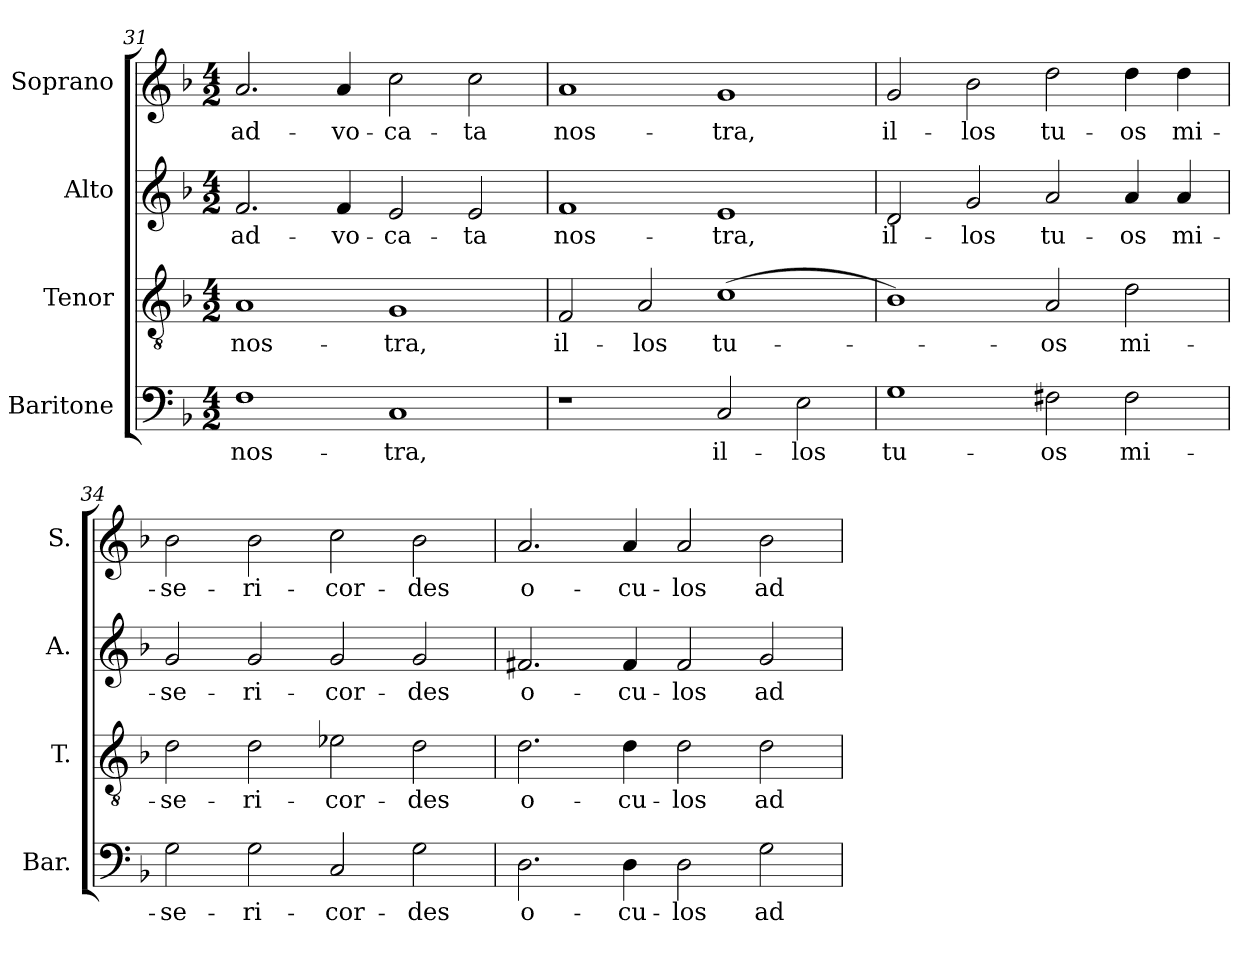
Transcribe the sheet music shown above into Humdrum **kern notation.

**kern	**text	**kern	**text	**kern	**text	**kern	**text
*part4	*part4	*part3	*part3	*part2	*part2	*part1	*part1
*staff4	*staff4	*staff3	*staff3	*staff2	*staff2	*staff1	*staff1
*I"Baritone	*	*I"Tenor	*	*I"Alto	*	*I"Soprano	*
*I'Bar.	*	*I'T.	*	*I'A.	*	*I'S.	*
*clefF4	*	*clefGv2	*	*clefG2	*	*clefG2	*
*	*	*ITrd7c12	*	*	*	*	*
*k[b-]	*	*k[b-]	*	*k[b-]	*	*k[b-]	*
*F:	*	*F:	*	*F:	*	*F:	*
*M4/2	*	*M4/2	*	*M4/2	*	*M4/2	*
=31	=31	=31	=31	=31	=31	=31	=31
!	!LO:LY:b:color=#000000	!	!	!	!	!	!
!	!	!	!LO:LY:b:color=#000000	!	!	!	!
!	!	!	!	!	!LO:LY:b:color=#000000	!	!
!	!	!	!	!	!	!	!LO:LY:b:color=#000000
1Fi	nos-	1AAi	nos-	2.fi/	ad-	2.ai/	ad-
!	!	!	!	!	!LO:LY:b:color=#000000	!	!
!	!	!	!	!	!	!	!LO:LY:b:color=#000000
.	.	.	.	4fi/	-vo-	4ai/	-vo-
!	!LO:LY:b:color=#000000	!	!	!	!	!	!
!	!	!	!LO:LY:b:color=#000000	!	!	!	!
!	!	!	!	!	!LO:LY:b:color=#000000	!	!
!	!	!	!	!	!	!	!LO:LY:b:color=#000000
1Ci	-tra,	1GGi	-tra,	2ei/	-ca-	2cci\	-ca-
!	!	!	!	!	!LO:LY:b:color=#000000	!	!
!	!	!	!	!	!	!	!LO:LY:b:color=#000000
.	.	.	.	2ei/	-ta	2cci\	-ta
=32	=32	=32	=32	=32	=32	=32	=32
!	!	!	!LO:LY:b:color=#000000	!	!	!	!
!	!	!	!	!	!LO:LY:b:color=#000000	!	!
!	!	!	!	!	!	!	!LO:LY:b:color=#000000
1r	.	2FFi/	il-	1fi	nos-	1ai	nos-
!	!	!	!LO:LY:b:color=#000000	!	!	!	!
.	.	2AAi/	-los	.	.	.	.
!	!LO:LY:b:color=#000000	!	!	!	!	!	!
!	!	!	!LO:LY:b:color=#000000	!	!	!	!
!	!	!	!	!	!LO:LY:b:color=#000000	!	!
!	!	!	!	!	!	!	!LO:LY:b:color=#000000
2Ci/	il-	(1Ci	tu-	1ei	-tra,	1gi	-tra,
!	!LO:LY:b:color=#000000	!	!	!	!	!	!
2Ei\	-los	.	.	.	.	.	.
=33	=33	=33	=33	=33	=33	=33	=33
!	!LO:LY:b:color=#000000	!	!	!	!	!	!
!	!	!	!	!	!LO:LY:b:color=#000000	!	!
!	!	!	!	!	!	!	!LO:LY:b:color=#000000
1Gi	tu-	1BB-i)	.	2di/	il-	2gi/	il-
!	!	!	!	!	!LO:LY:b:color=#000000	!	!
!	!	!	!	!	!	!	!LO:LY:b:color=#000000
.	.	.	.	2gi/	-los	2b-i\	-los
!	!LO:LY:b:color=#000000	!	!	!	!	!	!
!	!	!	!LO:LY:b:color=#000000	!	!	!	!
!	!	!	!	!	!LO:LY:b:color=#000000	!	!
!	!	!	!	!	!	!	!LO:LY:b:color=#000000
2F#Xi\	-os	2AAi/	-os	2ai/	tu-	2ddi\	tu-
!	!LO:LY:b:color=#000000	!	!	!	!	!	!
!	!	!	!LO:LY:b:color=#000000	!	!	!	!
!	!	!	!	!	!LO:LY:b:color=#000000	!	!
!	!	!	!	!	!	!	!LO:LY:b:color=#000000
2F#i\	mi-	2Di\	mi-	4ai/	-os	4ddi\	-os
!	!	!	!	!	!LO:LY:b:color=#000000	!	!
!	!	!	!	!	!	!	!LO:LY:b:color=#000000
.	.	.	.	4ai/	mi-	4ddi\	mi-
=34	=34	=34	=34	=34	=34	=34	=34
!	!LO:LY:b:color=#000000	!	!	!	!	!	!
!	!	!	!LO:LY:b:color=#000000	!	!	!	!
!	!	!	!	!	!LO:LY:b:color=#000000	!	!
!	!	!	!	!	!	!	!LO:LY:b:color=#000000
2Gi\	-se-	2Di\	-se-	2gi/	-se-	2b-i\	-se-
!	!LO:LY:b:color=#000000	!	!	!	!	!	!
!	!	!	!LO:LY:b:color=#000000	!	!	!	!
!	!	!	!	!	!LO:LY:b:color=#000000	!	!
!	!	!	!	!	!	!	!LO:LY:b:color=#000000
2Gi\	-ri-	2Di\	-ri-	2gi/	-ri-	2b-i\	-ri-
!	!LO:LY:b:color=#000000	!	!	!	!	!	!
!	!	!	!LO:LY:b:color=#000000	!	!	!	!
!	!	!	!	!	!LO:LY:b:color=#000000	!	!
!	!	!	!	!	!	!	!LO:LY:b:color=#000000
2Ci/	-cor-	2E-Xi\	-cor-	2gi/	-cor-	2cci\	-cor-
!	!LO:LY:b:color=#000000	!	!	!	!	!	!
!	!	!	!LO:LY:b:color=#000000	!	!	!	!
!	!	!	!	!	!LO:LY:b:color=#000000	!	!
!	!	!	!	!	!	!	!LO:LY:b:color=#000000
2Gi\	-des	2Di\	-des	2gi/	-des	2b-i\	-des
=35	=35	=35	=35	=35	=35	=35	=35
!	!LO:LY:b:color=#000000	!	!	!	!	!	!
!	!	!	!LO:LY:b:color=#000000	!	!	!	!
!	!	!	!	!	!LO:LY:b:color=#000000	!	!
!	!	!	!	!	!	!	!LO:LY:b:color=#000000
2.Di\	o-	2.Di\	o-	2.f#Xi/	o-	2.ai/	o-
!	!LO:LY:b:color=#000000	!	!	!	!	!	!
!	!	!	!LO:LY:b:color=#000000	!	!	!	!
!	!	!	!	!	!LO:LY:b:color=#000000	!	!
!	!	!	!	!	!	!	!LO:LY:b:color=#000000
4Di\	-cu-	4Di\	-cu-	4f#i/	-cu-	4ai/	-cu-
!	!LO:LY:b:color=#000000	!	!	!	!	!	!
!	!	!	!LO:LY:b:color=#000000	!	!	!	!
!	!	!	!	!	!LO:LY:b:color=#000000	!	!
!	!	!	!	!	!	!	!LO:LY:b:color=#000000
2Di\	-los	2Di\	-los	2f#i/	-los	2ai/	-los
!	!LO:LY:b:color=#000000	!	!	!	!	!	!
!	!	!	!LO:LY:b:color=#000000	!	!	!	!
!	!	!	!	!	!LO:LY:b:color=#000000	!	!
!	!	!	!	!	!	!	!LO:LY:b:color=#000000
2Gi\	ad	2Di\	ad	2gi/	ad	2b-i\	ad
=	=	=	=	=	=	=	=
*-	*-	*-	*-	*-	*-	*-	*-
